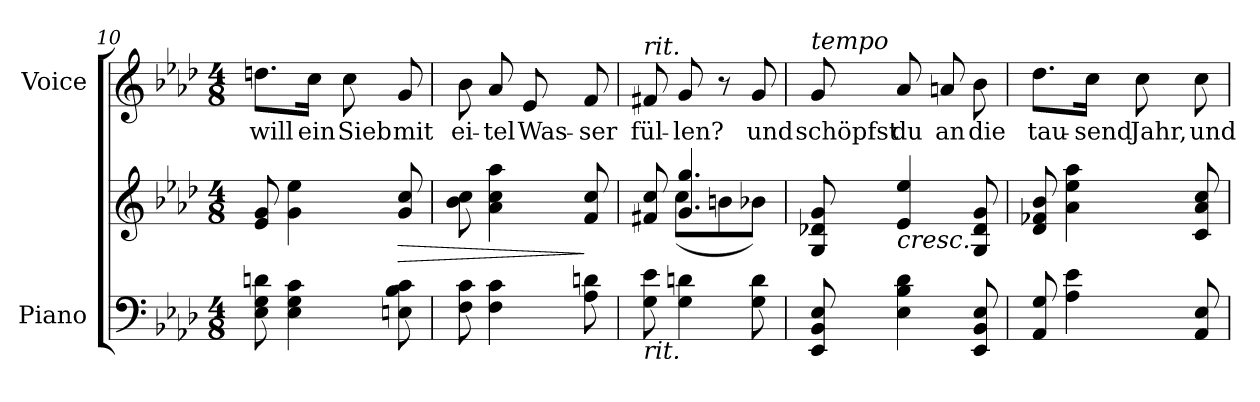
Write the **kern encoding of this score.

**kern	**kern	**dynam	**kern	**text
*part2	*part2	*part2	*part1	*part1
*staff3	*staff2	*staff2/3	*staff1	*staff1
*I"Piano	*	*	*I"Voice	*
*I'Pno	*	*	*	*
!!LO:LB:g=z
*clefF4	*clefG2	*	*clefG2	*
*k[b-e-a-d-]	*k[b-e-a-d-]	*	*k[b-e-a-d-]	*
*M4/8	*M4/8	*	*M4/8	*
=10	=10	=10	=10	=10
!	!	!	!	!LO:LY:b
8E-\ 8G\ 8dn\	8e-/ 8g/	.	8.ddn\L	will
4E-\ 4G\ 4c\	4g\ 4ee-\	.	.	.
!	!	!	!	!LO:LY:b
.	.	.	16cc\Jk	ein
!	!	!	!	!LO:LY:b
.	.	.	8cc\	Sieb
!	!	!LO:HP:b	!	!LO:LY:b
8En\ 8B-\ 8c\	8g/ 8cc/	>	8g/	mit
=11	=11	=11	=11	=11
!	!	!	!	!LO:LY:b
8F\ 8c\	8b-\ 8cc\	.	8b-\	ei-
!	!	!	!	!LO:LY:b
4F\ 4c\	4a-\ 4cc\ 4aa-\	.	8a-/	-tel
!	!	!	!	!LO:LY:b
.	.	.	8e-/	Was-
!	!	!	!	!LO:LY:b
8A-\ 8dn\	8f/ 8cc/	]	8f/	-ser
=12	=12	=12	=12	=12
*	*^	*	*	*
!	!	!	!	!LO:TX:a:i:t=rit.	!
!LO:TX:b:i:t=rit.	!	!	!	!	!
!	!	!	!	!	!LO:LY:b
8G\ 8e-\	8f#X/ 8cc/	8ryy	.	8f#X/	fül-
!	!	!	!	!	!LO:LY:b
4G\ 4dn\	4.g/ 4.gg/	(>8cc\L	.	8g/	-len?
.	.	8bn\	.	8r	.
!	!	!	!	!	!LO:LY:b
8G\ 8d\	.	8b-X\J)	.	8g/	und
=13	=13	=13	=13	=13	=13
!	!	!	!	!LO:TX:a:i:t=tempo	!
!	!	!	!	!	!LO:LY:b
*	*v	*v	*	*	*
8EE-/ 8BB-/ 8E-/	8G/ 8d-X/ 8g/	.	8g/	schöpfst
!	!LO:TX:b:i:t=cresc.	!	!	!
!	!	!	!	!LO:LY:b
4E-\ 4B-\ 4d-\	4e-/ 4ee-/	.	8a-/	du
!	!	!	!	!LO:LY:b
.	.	.	8an/	an
!	!	!	!	!LO:LY:b
8EE-/ 8BB-/ 8E-/	8G/ 8d-/ 8g/	.	8b-\	die
=14	=14	=14	=14	=14
!	!	!	!	!LO:LY:b
8AA-/ 8G/	8d-/ 8f-X/ 8b-/	.	8.dd-\L	tau-
4A-\ 4e-\	4a-\ 4ee-\ 4aa-\	.	.	.
!	!	!	!	!LO:LY:b
.	.	.	16cc\Jk	-send
!	!	!	!	!LO:LY:b
.	.	.	8cc\	Jahr,
!	!	!	!	!LO:LY:b
8AA-/ 8E-/	8c/ 8a-/ 8cc/	.	8cc\	und
=	=	=	=	=
*-	*-	*-	*-	*-
